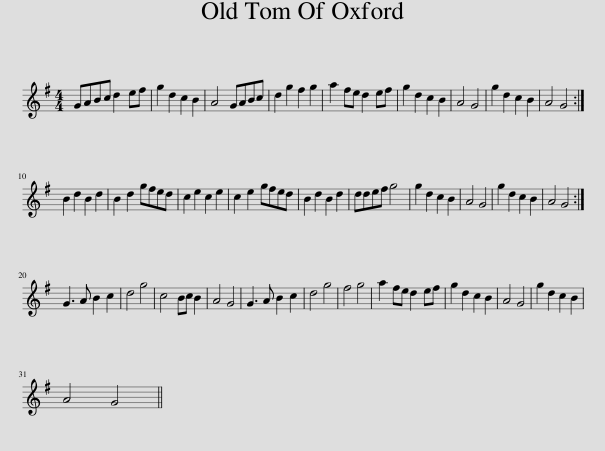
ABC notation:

X:1
L:1/8
M:4/4
I:linebreak $
K:G
V:1 treble
V:1
 GABc d2 ef | g2 d2 c2 B2 | A4 GABc | d2 g2 f2 g2 | a2 fe d2 ef | %5
 g2 d2 c2 B2 | A4 G4 | g2 d2 c2 B2 | A4 G4 :|$ B2 d2 B2 d2 | %10
 B2 d2 gfed | c2 e2 c2 e2 | c2 e2 gfed | B2 d2 B2 d2 | ddef g4 | %15
 g2 d2 c2 B2 | A4 G4 | g2 d2 c2 B2 | A4 G4 :|$ G3 A B2 c2 | %20
 d4 g4 | c4 Bc B2 | A4 G4 | G3 A B2 c2 | d4 g4 | %25
 f4 g4 | a2 fe d2 ef | g2 d2 c2 B2 | A4 G4 | g2 d2 c2 B2 |$ %30
 A4 G4 || %31
